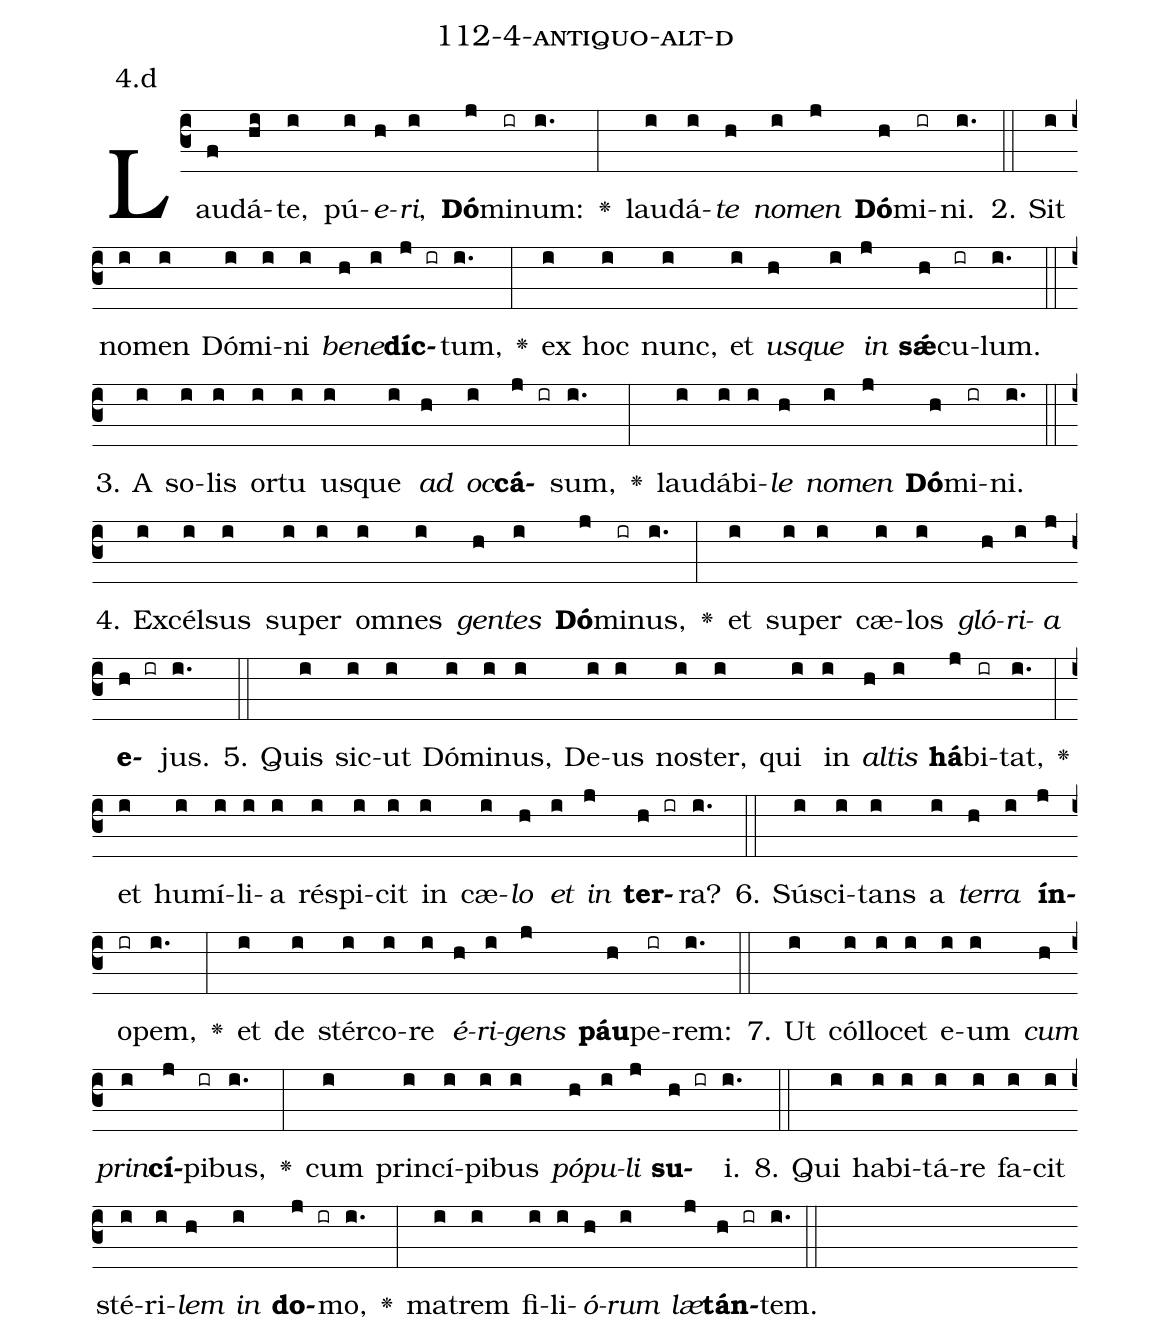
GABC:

name: 112-4-antiquo-alt-d;
annotation: 4.d;
%%
(c3)Lau(f)dá(hi)te,(i) pú(i)<i>e</i>(h)<i>ri</i>,(i) <b>Dó</b>(j)mi(ir)num:(i.) <v>\greheightstar</v>(:) lau(i)dá(i)<i>te</i>(h) <i>no</i>(i)<i>men</i>(j) <b>Dó</b>(h)mi(ir)ni.(i.) (::)
2. Sit(i) no(i)men(i) Dó(i)mi(i)ni(i) <i>be</i>(h)<i>ne</i>(i)<b>díc</b>(j ir)tum,(i.) <v>\greheightstar</v>(:) ex(i) hoc(i) nunc,(i) et(i) <i>us</i>(h)<i>que</i>(i) <i>in</i>(j) <b>sǽ</b>(h)cu(ir)lum.(i.) (::)
3. A(i) so(i)lis(i) or(i)tu(i) us(i)que(i) <i>ad</i>(h) <i>oc</i>(i)<b>cá</b>(j ir)sum,(i.) <v>\greheightstar</v>(:) lau(i)dá(i)bi(i)<i>le</i>(h) <i>no</i>(i)<i>men</i>(j) <b>Dó</b>(h)mi(ir)ni.(i.) (::)
4. Ex(i)cél(i)sus(i) su(i)per(i) om(i)nes(i) <i>gen</i>(h)<i>tes</i>(i) <b>Dó</b>(j)mi(ir)nus,(i.) <v>\greheightstar</v>(:) et(i) su(i)per(i) cæ(i)los(i) <i>gló</i>(h)<i>ri</i>(i)<i>a</i>(j) <b>e</b>(h ir)jus.(i.) (::)
5. Quis(i) sic(i)ut(i) Dó(i)mi(i)nus,(i) De(i)us(i) nos(i)ter,(i) qui(i) in(i) <i>al</i>(h)<i>tis</i>(i) <b>há</b>(j)bi(ir)tat,(i.) <v>\greheightstar</v>(:) et(i) hu(i)mí(i)li(i)a(i) ré(i)spi(i)cit(i) in(i) cæ(i)<i>lo</i>(h) <i>et</i>(i) <i>in</i>(j) <b>ter</b>(h ir)ra?(i.) (::)
6. Sú(i)sci(i)tans(i) a(i) <i>ter</i>(h)<i>ra</i>(i) <b>ín</b>(j)o(ir)pem,(i.) <v>\greheightstar</v>(:) et(i) de(i) stér(i)co(i)re(i) <i>é</i>(h)<i>ri</i>(i)<i>gens</i>(j) <b>páu</b>(h)pe(ir)rem:(i.) (::)
7. Ut(i) cól(i)lo(i)cet(i) e(i)um(i) <i>cum</i>(h) <i>prin</i>(i)<b>cí</b>(j)pi(ir)bus,(i.) <v>\greheightstar</v>(:) cum(i) prin(i)cí(i)pi(i)bus(i) <i>pó</i>(h)<i>pu</i>(i)<i>li</i>(j) <b>su</b>(h ir)i.(i.) (::)
8. Qui(i) ha(i)bi(i)tá(i)re(i) fa(i)cit(i) sté(i)ri(i)<i>lem</i>(h) <i>in</i>(i) <b>do</b>(j ir)mo,(i.) <v>\greheightstar</v>(:) ma(i)trem(i) fi(i)li(i)<i>ó</i>(h)<i>rum</i>(i) <i>læ</i>(j)<b>tán</b>(h ir)tem.(i.) (::)
